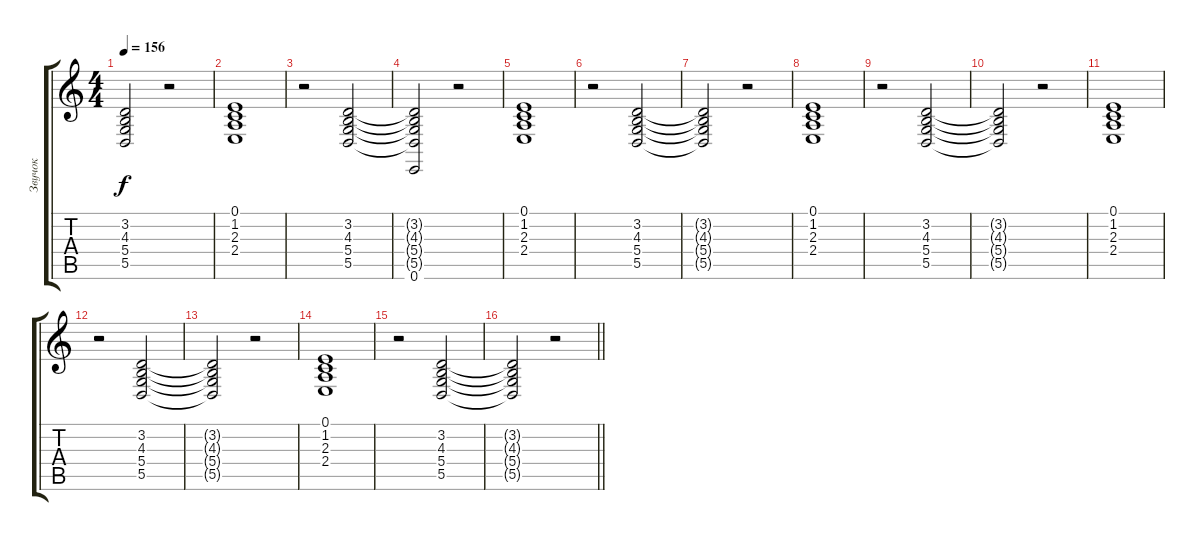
\track ("Звучок" "Звучок") {instrument synthstrings2}
\staff {score tabs}
\tuning (E4 B3 G3 D3 A2 E2) {hide}
\ts (4 4)
\tempo 156
\clef g2
\ks c
(3.2{t} 4.3{t} 5.4{t} 5.5{t}).2{dy f} r.2 |
(0.1 1.2 2.3 2.4).1 |
r.2 (3.2 4.3 5.4 5.5).2 |
(3.2{t} 4.3{t} 5.4{t} 5.5{t} 0.6).2 r.2 |
(0.1 1.2 2.3 2.4).1 |
r.2 (3.2 4.3 5.4 5.5).2 |
(3.2{t} 4.3{t} 5.4{t} 5.5{t}).2 r.2 |
(0.1 1.2 2.3 2.4).1 |
r.2 (3.2 4.3 5.4 5.5).2 |
(3.2{t} 4.3{t} 5.4{t} 5.5{t}).2 r.2 |
(0.1 1.2 2.3 2.4).1 |
r.2 (3.2 4.3 5.4 5.5).2 |
(3.2{t} 4.3{t} 5.4{t} 5.5{t}).2 r.2 |
(0.1 1.2 2.3 2.4).1 |
r.2 (3.2 4.3 5.4 5.5).2 |
\barLineRight lightlight
(3.2{t} 4.3{t} 5.4{t} 5.5{t}).2 r.2
